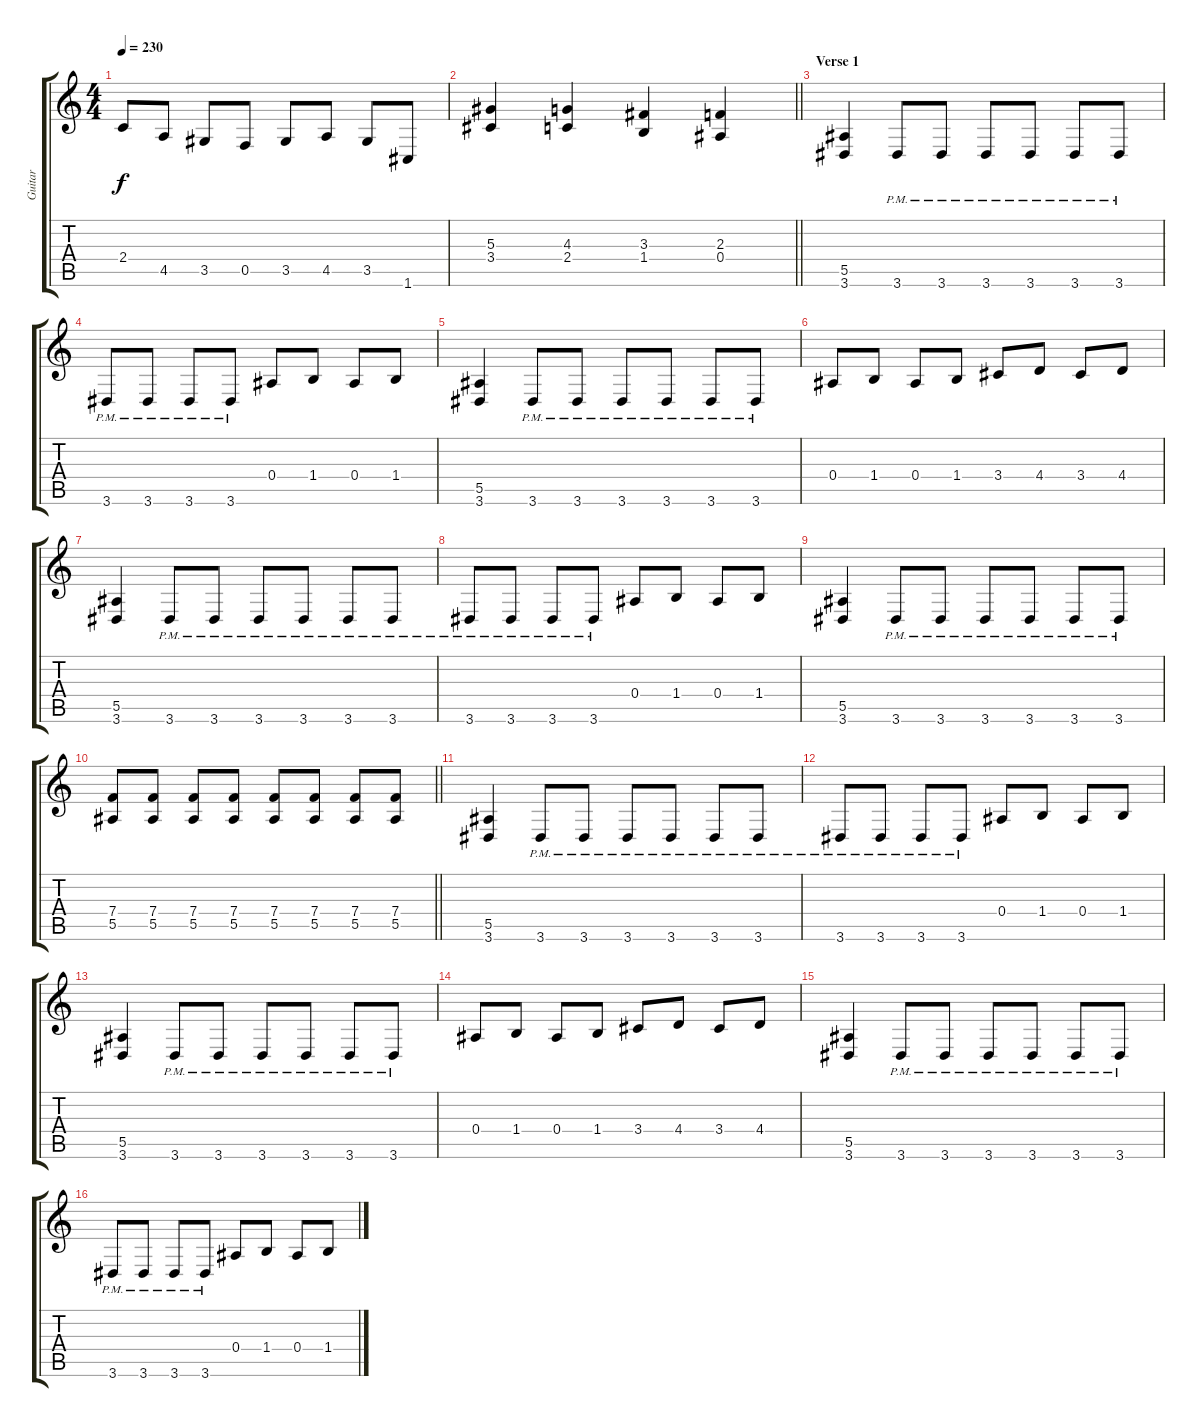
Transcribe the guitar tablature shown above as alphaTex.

\track ("Guitar" "Guitar") {instrument distortionguitar}
\staff {score tabs}
\tuning (C4 G3 Eb3 Bb2 F2 C2) {hide}
\ts (4 4)
\tempo 230
\clef g2
\ks c
2.4{t}.8{dy f} 4.5.8 3.5.8 0.5.8 3.5.8 4.5.8 3.5.8 1.6.8 |
\barLineRight lightlight
(5.3 3.4).4 (4.3 2.4).4 (3.3 1.4).4 (2.3 0.4).4 |
\section ("" "Verse 1")
(5.5 3.6).4 3.6{pm}.8 3.6{pm}.8 3.6{pm}.8 3.6{pm}.8 3.6{pm}.8 3.6{pm}.8 |
3.6{pm}.8 3.6{pm}.8 3.6{pm}.8 3.6{pm}.8 0.4.8 1.4.8 0.4.8 1.4.8 |
(5.5 3.6).4 3.6{pm}.8 3.6{pm}.8 3.6{pm}.8 3.6{pm}.8 3.6{pm}.8 3.6{pm}.8 |
0.4.8 1.4.8 0.4.8 1.4.8 3.4.8 4.4.8 3.4.8 4.4.8 |
(5.5 3.6).4 3.6{pm}.8 3.6{pm}.8 3.6{pm}.8 3.6{pm}.8 3.6{pm}.8 3.6{pm}.8 |
3.6{pm}.8 3.6{pm}.8 3.6{pm}.8 3.6{pm}.8 0.4.8 1.4.8 0.4.8 1.4.8 |
(5.5 3.6).4 3.6{pm}.8 3.6{pm}.8 3.6{pm}.8 3.6{pm}.8 3.6{pm}.8 3.6{pm}.8 |
\barLineRight lightlight
(7.4 5.5).8 (7.4 5.5).8 (7.4 5.5).8 (7.4 5.5).8 (7.4 5.5).8 (7.4 5.5).8 (7.4 5.5).8 (7.4 5.5).8 |
(5.5 3.6).4 3.6{pm}.8 3.6{pm}.8 3.6{pm}.8 3.6{pm}.8 3.6{pm}.8 3.6{pm}.8 |
3.6{pm}.8 3.6{pm}.8 3.6{pm}.8 3.6{pm}.8 0.4.8 1.4.8 0.4.8 1.4.8 |
(5.5 3.6).4 3.6{pm}.8 3.6{pm}.8 3.6{pm}.8 3.6{pm}.8 3.6{pm}.8 3.6{pm}.8 |
0.4.8 1.4.8 0.4.8 1.4.8 3.4.8 4.4.8 3.4.8 4.4.8 |
(5.5 3.6).4 3.6{pm}.8 3.6{pm}.8 3.6{pm}.8 3.6{pm}.8 3.6{pm}.8 3.6{pm}.8 |
3.6{pm}.8 3.6{pm}.8 3.6{pm}.8 3.6{pm}.8 0.4.8 1.4.8 0.4.8 1.4.8
